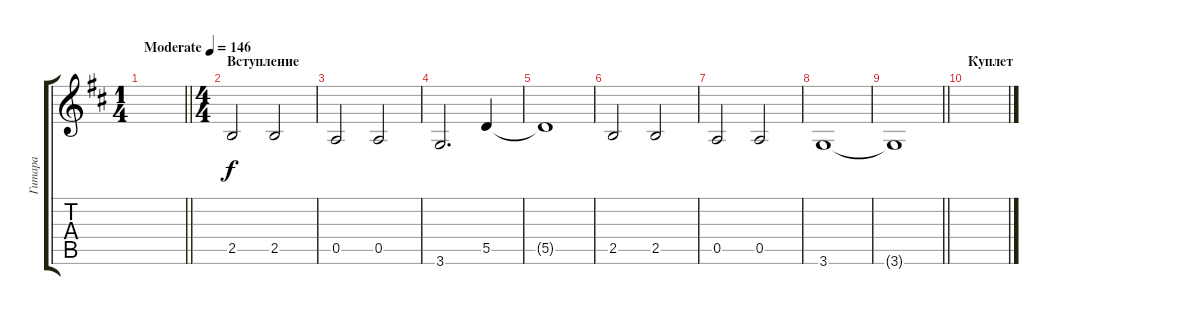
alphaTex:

\track ("Гитара" "Гитара") {instrument distortionguitar}
\staff {score tabs}
\tuning (E4 B3 G3 D3 A2 E2) {hide}
\ts (1 4)
\tempo (146 "Moderate")
\clef g2
\barLineRight lightlight
\ks bminor
|
\ts (4 4)
\section ("" "Вступление")
2.5.2{instrument acousticguitarsteel} 2.5.2 |
0.5.2 0.5.2 |
3.6.2{d} 5.5.4 |
5.5{t}.1 |
2.5.2 2.5.2 |
0.5.2 0.5.2 |
3.6.1 |
\barLineRight lightlight
3.6{t}.1 |
\section ("" "Куплет")
